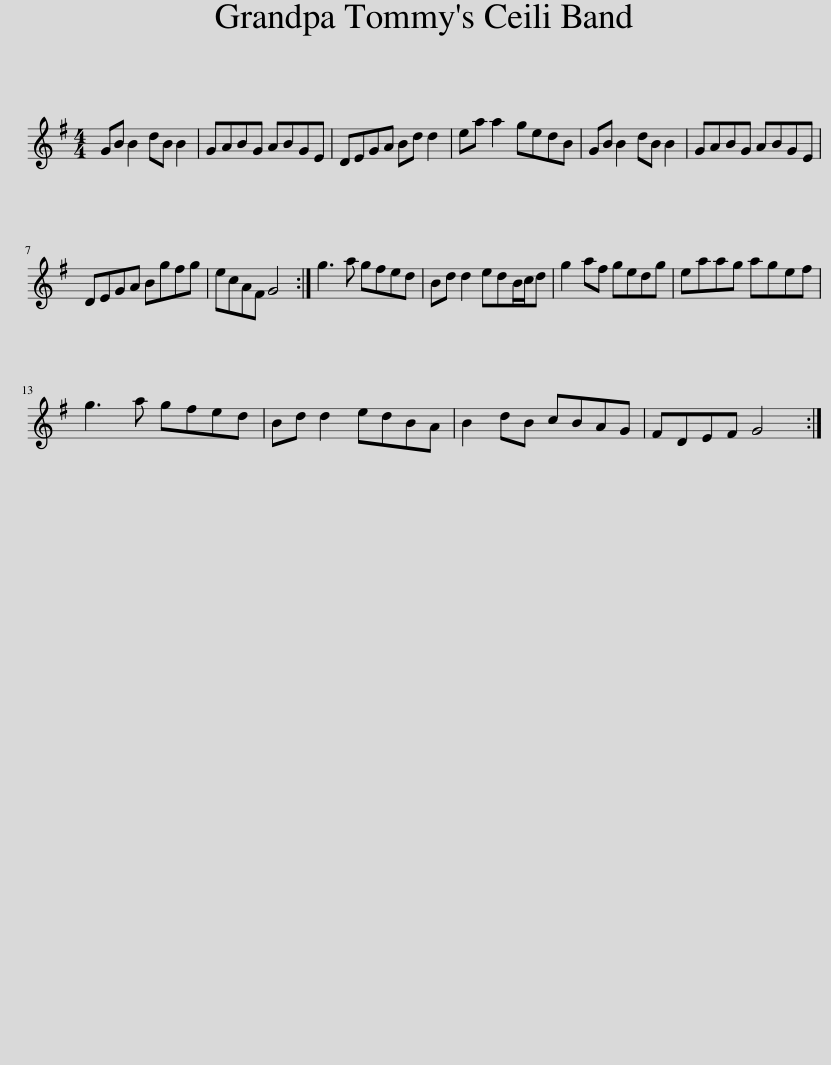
X:1
L:1/8
M:4/4
I:linebreak $
K:G
V:1 treble
V:1
 GB B2 dB B2 | GABG ABGE | DEGA Bd d2 | ea a2 gedB | GB B2 dB B2 | %5
 GABG ABGE |$ DEGA Bgfg | ecAF G4 :| g3 a gfed | Bd d2 edB/c/d | %10
 g2 af gedg | eaag agef |$ g3 a gfed | Bd d2 edBA | B2 dB cBAG | %15
 FDEF G4 :| %16
